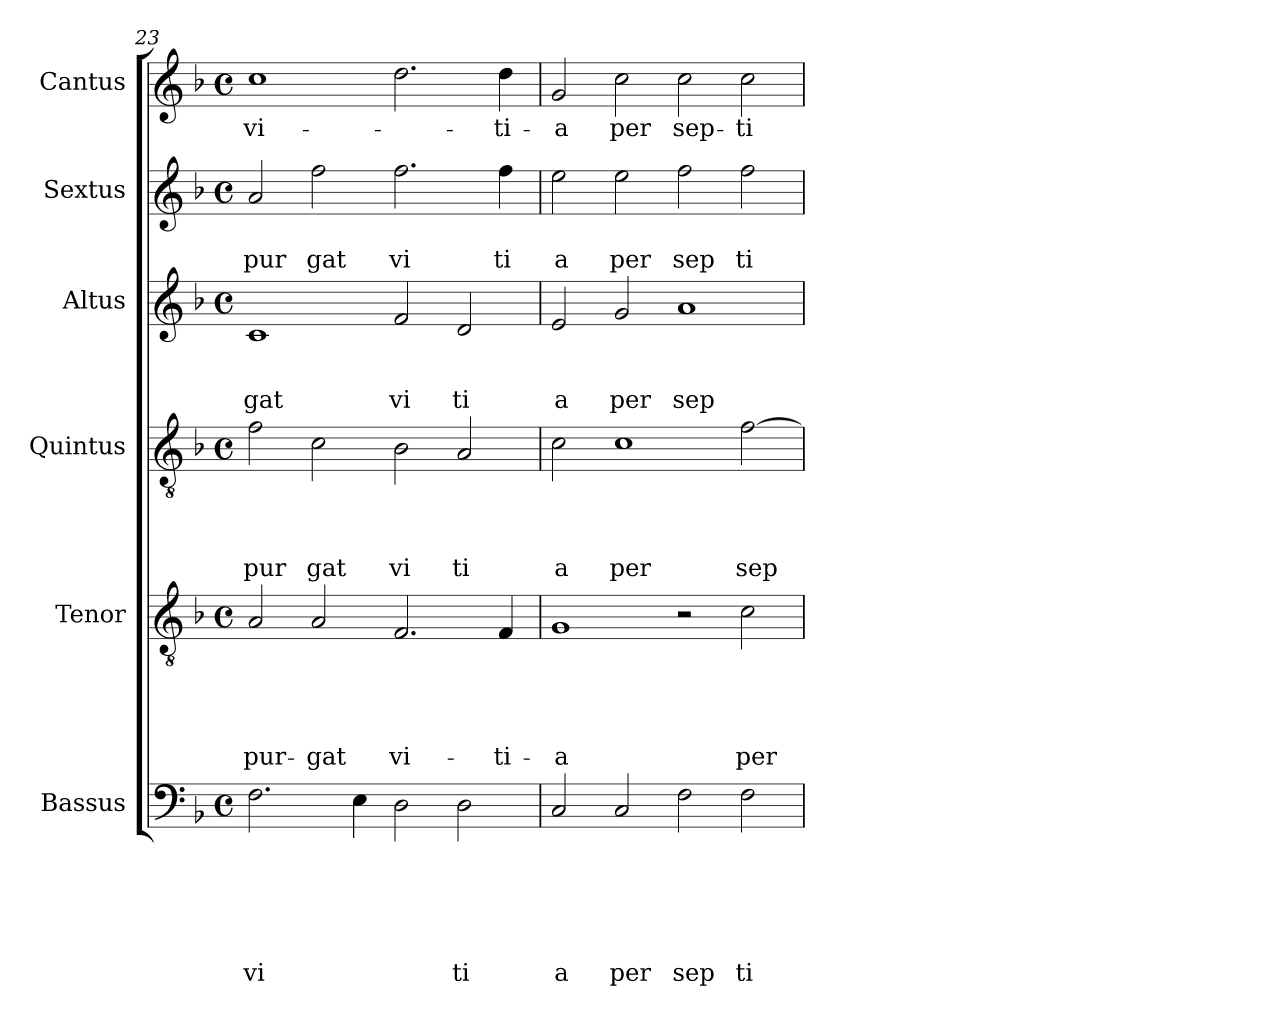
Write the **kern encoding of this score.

**kern	**text	**text	**text	**text	**text	**text	**kern	**text	**text	**text	**text	**text	**kern	**text	**text	**text	**text	**kern	**text	**text	**text	**kern	**text	**text	**kern	**text
*part6	*part6	*part6	*part6	*part6	*part6	*part6	*part5	*part5	*part5	*part5	*part5	*part5	*part4	*part4	*part4	*part4	*part4	*part3	*part3	*part3	*part3	*part2	*part2	*part2	*part1	*part1
*staff6	*staff6	*staff6	*staff6	*staff6	*staff6	*staff6	*staff5	*staff5	*staff5	*staff5	*staff5	*staff5	*staff4	*staff4	*staff4	*staff4	*staff4	*staff3	*staff3	*staff3	*staff3	*staff2	*staff2	*staff2	*staff1	*staff1
*I"Bassus	*	*	*	*	*	*	*I"Tenor	*	*	*	*	*	*I"Quintus	*	*	*	*	*I"Altus	*	*	*	*I"Sextus	*	*	*I"Cantus	*
*I'Bassus	*	*	*	*	*	*	*I'Tenor	*	*	*	*	*	*I'Quintus	*	*	*	*	*I'Altus	*	*	*	*I'Sextus	*	*	*I'Cantus	*
*clefF4	*	*	*	*	*	*	*clefGv2	*	*	*	*	*	*clefGv2	*	*	*	*	*clefG2	*	*	*	*clefG2	*	*	*clefG2	*
*k[b-]	*	*	*	*	*	*	*k[b-]	*	*	*	*	*	*k[b-]	*	*	*	*	*k[b-]	*	*	*	*k[b-]	*	*	*k[b-]	*
*F:	*	*	*	*	*	*	*F:	*	*	*	*	*	*F:	*	*	*	*	*F:	*	*	*	*F:	*	*	*F:	*
*M4/4	*	*	*	*	*	*	*M4/4	*	*	*	*	*	*M4/4	*	*	*	*	*M4/4	*	*	*	*M4/4	*	*	*M4/4	*
*met(c)	*	*	*	*	*	*	*met(c)	*	*	*	*	*	*met(c)	*	*	*	*	*met(c)	*	*	*	*met(c)	*	*	*met(c)	*
=23	=23	=23	=23	=23	=23	=23	=23	=23	=23	=23	=23	=23	=23	=23	=23	=23	=23	=23	=23	=23	=23	=23	=23	=23	=23	=23
!	!	!	!	!	!	!LO:LY:b	!	!	!	!	!	!LO:LY:b	!	!	!	!	!LO:LY:b	!	!	!	!LO:LY:b	!	!	!LO:LY:b	!	!LO:LY:b
2.F\	.	.	.	.	.	vi	2A/	.	.	.	.	pur-	2f\	.	.	.	pur	1c	.	.	gat	2a/	.	pur	1cc	vi-
!	!	!	!	!	!	!	!	!	!	!	!	!LO:LY:b	!	!	!	!	!LO:LY:b	!	!	!	!	!	!	!LO:LY:b	!	!
.	.	.	.	.	.	.	2A/	.	.	.	.	-gat	2c\	.	.	.	gat	.	.	.	.	2ff\	.	gat	.	.
4E\	.	.	.	.	.	.	.	.	.	.	.	.	.	.	.	.	.	.	.	.	.	.	.	.	.	.
!	!	!	!	!	!	!	!	!	!	!	!	!LO:LY:b	!	!	!	!	!LO:LY:b	!	!	!	!LO:LY:b	!	!	!LO:LY:b	!	!
2D\	.	.	.	.	.	.	2.F/	.	.	.	.	vi-	2B-\	.	.	.	vi	2f/	.	.	vi	2.ff\	.	vi	2.dd\	.
!	!	!	!	!	!	!LO:LY:b	!	!	!	!	!	!	!	!	!	!	!LO:LY:b	!	!	!	!LO:LY:b	!	!	!	!	!
2D\	.	.	.	.	.	ti	.	.	.	.	.	.	2A/	.	.	.	ti	2d/	.	.	ti	.	.	.	.	.
!	!	!	!	!	!	!	!	!	!	!	!	!LO:LY:b	!	!	!	!	!	!	!	!	!	!	!	!LO:LY:b	!	!LO:LY:b
.	.	.	.	.	.	.	4F/	.	.	.	.	-ti-	.	.	.	.	.	.	.	.	.	4ff\	.	ti	4dd\	-ti-
=24!	=24!	=24!	=24!	=24!	=24!	=24!	=24!	=24!	=24!	=24!	=24!	=24!	=24!	=24!	=24!	=24!	=24!	=24!	=24!	=24!	=24!	=24!	=24!	=24!	=24!	=24!
!	!	!	!	!	!	!LO:LY:b	!	!	!	!	!	!LO:LY:b	!	!	!	!	!LO:LY:b	!	!	!	!LO:LY:b	!	!	!LO:LY:b	!	!LO:LY:b
2C/	.	.	.	.	.	a	1G	.	.	.	.	-a	2c\	.	.	.	a	2e/	.	.	a	2ee\	.	a	2g/	-a
!	!	!	!	!	!	!LO:LY:b	!	!	!	!	!	!	!	!	!	!	!LO:LY:b	!	!	!	!LO:LY:b	!	!	!LO:LY:b	!	!LO:LY:b
2C/	.	.	.	.	.	per	.	.	.	.	.	.	1c	.	.	.	per	2g/	.	.	per	2ee\	.	per	2cc\	per
!	!	!	!	!	!	!LO:LY:b	!	!	!	!	!	!	!	!	!	!	!	!	!	!	!LO:LY:b	!	!	!LO:LY:b	!	!LO:LY:b
2F\	.	.	.	.	.	sep	2r	.	.	.	.	.	.	.	.	.	.	1a	.	.	sep	2ff\	.	sep	2cc\	sep-
!	!	!	!	!	!	!LO:LY:b	!	!	!	!	!	!LO:LY:b	!	!	!	!	!LO:LY:b	!	!	!	!	!	!	!LO:LY:b	!	!LO:LY:b
2F\	.	.	.	.	.	ti	2c\	.	.	.	.	per	[>2f\	.	.	.	sep	.	.	.	.	2ff\	.	ti	2cc\	-ti-
=!	=!	=!	=!	=!	=!	=!	=!	=!	=!	=!	=!	=!	=!	=!	=!	=!	=!	=!	=!	=!	=!	=!	=!	=!	=!	=!
*-	*-	*-	*-	*-	*-	*-	*-	*-	*-	*-	*-	*-	*-	*-	*-	*-	*-	*-	*-	*-	*-	*-	*-	*-	*-	*-
